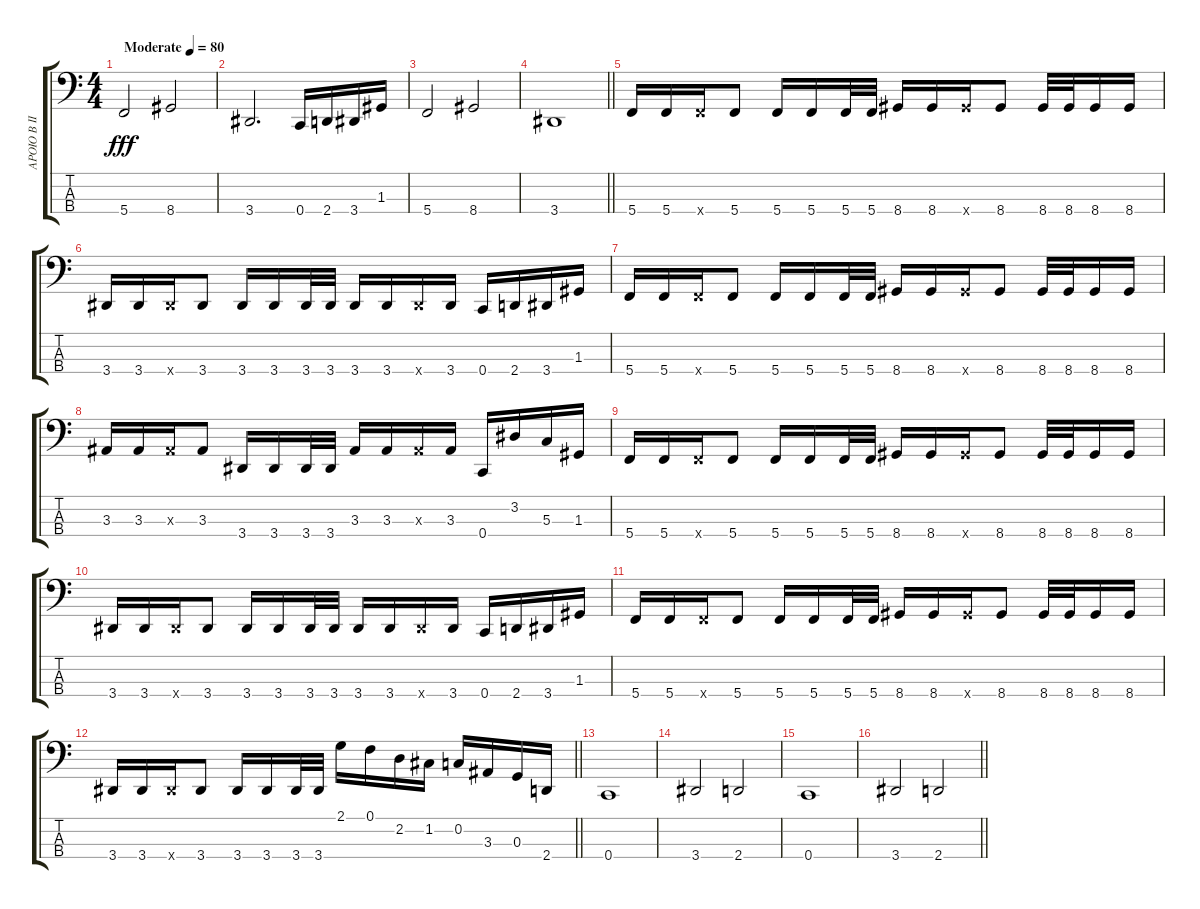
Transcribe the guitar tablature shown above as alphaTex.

\track ("APOIO B III " "APOIO B II") {instrument electricbassfinger}
\staff {score tabs}
\tuning (F2 C2 G1 C1) {hide}
\ts (4 4)
\section ("" "")
\tempo (80 "Moderate")
\clef f4
\ks c
5.4.2{dy fff instrument electricbassfinger} 8.4.2 |
3.4.2{d} 0.4.16 2.4.16 3.4.16 1.3.16 |
5.4.2 8.4.2 |
\barLineRight lightlight
3.4.1 |
\section ("" "")
5.4.16 5.4.16 5.4{x}.16 5.4.8 5.4.16 5.4.16 5.4.32 5.4.32 8.4.16 8.4.16 8.4{x}.16 8.4.8 8.4.32 8.4.32 8.4.16 8.4.16 |
3.4.16 3.4.16 3.4{x}.16 3.4.8 3.4.16 3.4.16 3.4.32 3.4.32 3.4.16 3.4.16 3.4{x}.16 3.4.16 0.4.16 2.4.16 3.4.16 1.3.16 |
5.4.16 5.4.16 5.4{x}.16 5.4.8 5.4.16 5.4.16 5.4.32 5.4.32 8.4.16 8.4.16 8.4{x}.16 8.4.8 8.4.32 8.4.32 8.4.16 8.4.16 |
3.3.16 3.3.16 3.3{x}.16 3.3.8 3.4.16 3.4.16 3.4.32 3.4.32 3.3.16 3.3.16 3.3{x}.16 3.3.16 0.4.16 3.2.16 5.3.16 1.3.16 |
5.4.16 5.4.16 5.4{x}.16 5.4.8 5.4.16 5.4.16 5.4.32 5.4.32 8.4.16 8.4.16 8.4{x}.16 8.4.8 8.4.32 8.4.32 8.4.16 8.4.16 |
3.4.16 3.4.16 3.4{x}.16 3.4.8 3.4.16 3.4.16 3.4.32 3.4.32 3.4.16 3.4.16 3.4{x}.16 3.4.16 0.4.16 2.4.16 3.4.16 1.3.16 |
5.4.16 5.4.16 5.4{x}.16 5.4.8 5.4.16 5.4.16 5.4.32 5.4.32 8.4.16 8.4.16 8.4{x}.16 8.4.8 8.4.32 8.4.32 8.4.16 8.4.16 |
\barLineRight lightlight
3.4.16 3.4.16 3.4{x}.16 3.4.8 3.4.16 3.4.16 3.4.32 3.4.32 2.1.16 0.1.16 2.2.16 1.2.16 0.2.16 3.3.16 0.3.16 2.4.16 |
\section ("" "")
0.4.1 |
3.4.2 2.4.2 |
0.4.1 |
\barLineRight lightlight
3.4.2 2.4.2
